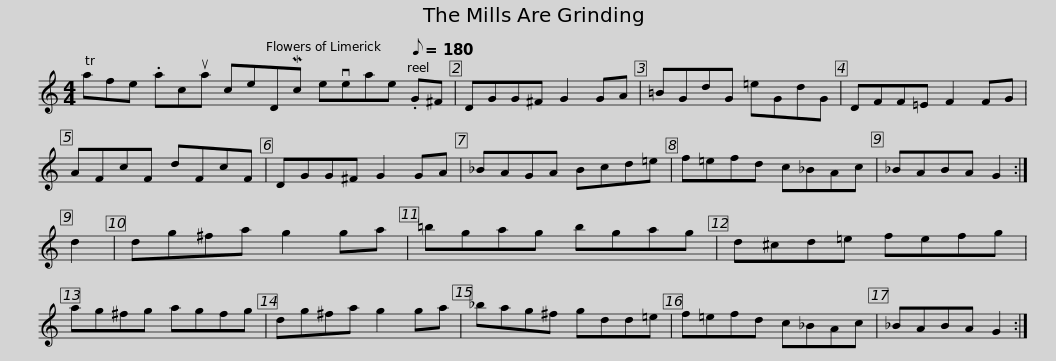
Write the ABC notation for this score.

X:1
L:1/8
M:4/4
I:linebreak $
K:C
V:1 treble
V:1
 Tafe .acua ceDMc eveae[Q:1/8=180] .G^F | DGG^F G2 GA | =BGdG =eGdG | DFF=E F2 FG |$ AFcF dFcF | %5
 DGG^F G2 GA | _BAGA Bcd=e | f=efd c_BAc | _BABA G2 :| d2 |$ %10
 dg^fa g2 ga | =bgag bgag | d^cd=e fefg | ag^fg agfg | dg^fa g2 ga |$ %15
 _bag^f gdd=e | f=efd c_BAc | _BABA G2 :| %18
